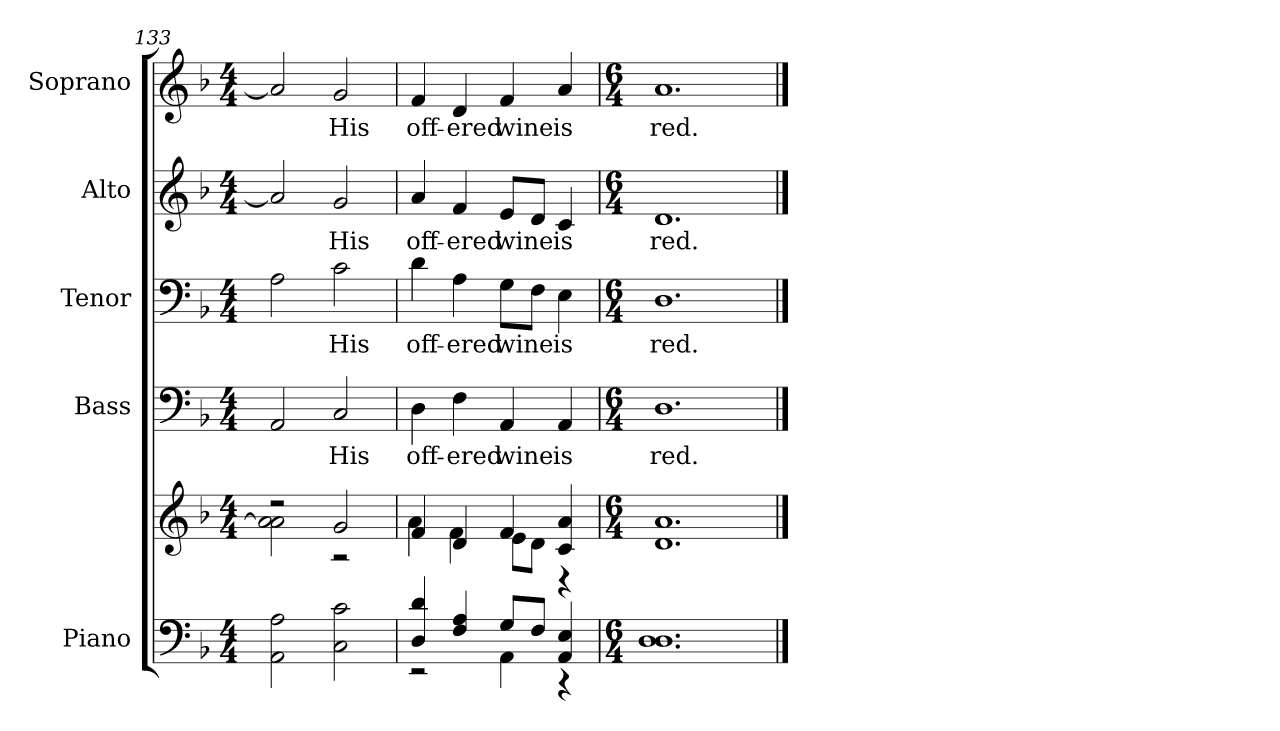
**kern	**kern	**kern	**text	**kern	**text	**kern	**text	**kern	**text
*part5	*part5	*part4	*part4	*part3	*part3	*part2	*part2	*part1	*part1
*staff6	*staff5	*staff4	*staff4	*staff3	*staff3	*staff2	*staff2	*staff1	*staff1
*I"Piano	*	*I"Bass	*	*I"Tenor	*	*I"Alto	*	*I"Soprano	*
*I'Pno.	*	*I'B.	*	*I'T.	*	*I'A.	*	*I'S.	*
!!LO:PB:g=z
*clefF4	*clefG2	*clefF4	*	*clefF4	*	*clefG2	*	*clefG2	*
*k[b-]	*k[b-]	*k[b-]	*	*k[b-]	*	*k[b-]	*	*k[b-]	*
*F:	*F:	*F:	*	*F:	*	*F:	*	*F:	*
*M4/4	*M4/4	*M4/4	*	*M4/4	*	*M4/4	*	*M4/4	*
=133	=133	=133	=133	=133	=133	=133	=133	=133	=133
*	*^	*	*	*	*	*	*	*	*
2AAi\ 2Ai	2r	2ai\] 2ai	2AAi/	.	2Ai\	.	2ai/]	.	2ai/]	.
!	!	!	!	!LO:LY:b:color=#000000	!	!	!	!	!	!
!	!	!	!	!	!	!LO:LY:b:color=#000000	!	!	!	!
!	!	!	!	!	!	!	!	!LO:LY:b:color=#000000	!	!
!	!	!	!	!	!	!	!	!	!	!LO:LY:b:color=#000000
2Ci\ 2ci	2gi/	2r	2Ci/	His	2ci\	His	2gi/	His	2gi/	His
=134	=134	=134	=134	=134	=134	=134	=134	=134	=134	=134
*^	*	*	*	*	*	*	*	*	*	*
!	!	!	!	!	!LO:LY:b:color=#000000	!	!	!	!	!	!
!	!	!	!	!	!	!	!LO:LY:b:color=#000000	!	!	!	!
!	!	!	!	!	!	!	!	!	!LO:LY:b:color=#000000	!	!
!	!	!	!	!	!	!	!	!	!	!	!LO:LY:b:color=#000000
4Di/ 4di	2r	4fi/	4ai\	4Di\	off-	4di\	off-	4ai/	off-	4fi/	off-
!	!	!	!	!	!LO:LY:b:color=#000000	!	!	!	!	!	!
!	!	!	!	!	!	!	!LO:LY:b:color=#000000	!	!	!	!
!	!	!	!	!	!	!	!	!	!LO:LY:b:color=#000000	!	!
!	!	!	!	!	!	!	!	!	!	!	!LO:LY:b:color=#000000
4Fi/ 4Ai	.	4di/	4fi\	4Fi\	-ered	4Ai\	-ered	4fi/	-ered	4di/	-ered
!	!	!	!	!	!LO:LY:b:color=#000000	!	!	!	!	!	!
!	!	!	!	!	!	!	!LO:LY:b:color=#000000	!	!	!	!
!	!	!	!	!	!	!	!	!	!LO:LY:b:color=#000000	!	!
!	!	!	!	!	!	!	!	!	!	!	!LO:LY:b:color=#000000
8Gi/L	4AAi\	4fi/	8ei\L	4AAi/	wine	8Gi\L	wine	8ei/L	wine	4fi/	wine
8Fi/J	.	.	8di\J	.	.	8Fi\J	.	8di/J	.	.	.
!	!	!	!	!	!LO:LY:b:color=#000000	!	!	!	!	!	!
!	!	!	!	!	!	!	!LO:LY:b:color=#000000	!	!	!	!
!	!	!	!	!	!	!	!	!	!LO:LY:b:color=#000000	!	!
!	!	!	!	!	!	!	!	!	!	!	!LO:LY:b:color=#000000
4AAi/ 4Ei	4r	4ci/ 4ai	4r	4AAi/	is	4Ei\	is	4ci/	is	4ai/	is
*v	*v	*	*	*	*	*	*	*	*	*	*
*	*v	*v	*	*	*	*	*	*	*	*
=135	=135	=135	=135	=135	=135	=135	=135	=135	=135
*M6/4	*M6/4	*M6/4	*	*M6/4	*	*M6/4	*	*M6/4	*
*^	*^	*	*	*	*	*	*	*	*
!	!	!	!	!	!LO:LY:b:color=#000000	!	!	!	!	!	!
*v	*v	*	*	*	*	*	*	*	*	*	*
*	*v	*v	*	*	*	*	*	*	*	*
*^	*^	*	*	*	*	*	*	*	*
!	!	!	!	!	!	!	!LO:LY:b:color=#000000	!	!	!	!
*v	*v	*	*	*	*	*	*	*	*	*	*
*	*v	*v	*	*	*	*	*	*	*	*
*^	*^	*	*	*	*	*	*	*	*
!	!	!	!	!	!	!	!	!	!LO:LY:b:color=#000000	!	!
*v	*v	*	*	*	*	*	*	*	*	*	*
*	*v	*v	*	*	*	*	*	*	*	*
*^	*^	*	*	*	*	*	*	*	*
!	!	!	!	!	!	!	!	!	!	!	!LO:LY:b:color=#000000
*v	*v	*	*	*	*	*	*	*	*	*	*
*	*v	*v	*	*	*	*	*	*	*	*
1.Di 1.Di	1.di 1.ai	1.Di	red.	1.Di	red.	1.di	red.	1.ai	red.
==	==	==	==	==	==	==	==	==	==
*-	*-	*-	*-	*-	*-	*-	*-	*-	*-
